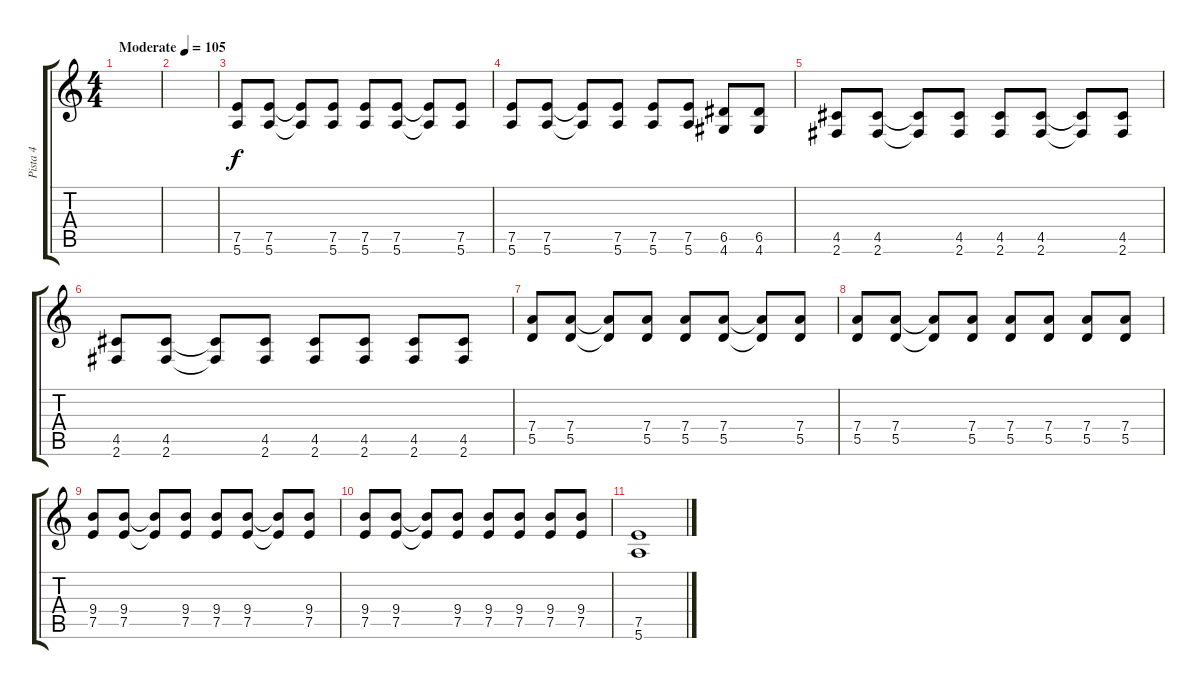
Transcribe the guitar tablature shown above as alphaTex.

\track ("Pista 4" "Pista 4") {instrument distortionguitar}
\staff {score tabs}
\tuning (E4 B3 G3 D3 A2 E2) {hide}
\ts (4 4)
\tempo (105 "Moderate")
\clef g2
\ks c
|
|
(7.5 5.6).8 (7.5 5.6).8 (7.5{t} 5.6{t}).8 (7.5 5.6).8 (7.5 5.6).8 (7.5 5.6).8 (7.5{t} 5.6{t}).8 (7.5 5.6).8 |
(7.5 5.6).8 (7.5 5.6).8 (7.5{t} 5.6{t}).8 (7.5 5.6).8 (7.5 5.6).8 (7.5 5.6).8 (6.5 4.6).8 (6.5 4.6).8 |
(4.5 2.6).8 (4.5 2.6).8 (4.5{t} 2.6{t}).8 (4.5 2.6).8 (4.5 2.6).8 (4.5 2.6).8 (4.5{t} 2.6{t}).8 (4.5 2.6).8 |
(4.5 2.6).8 (4.5 2.6).8 (4.5{t} 2.6{t}).8 (4.5 2.6).8 (4.5 2.6).8 (4.5 2.6).8 (4.5 2.6).8 (4.5 2.6).8 |
(7.4 5.5).8 (7.4 5.5).8 (7.4{t} 5.5{t}).8 (7.4 5.5).8 (7.4 5.5).8 (7.4 5.5).8 (7.4{t} 5.5{t}).8 (7.4 5.5).8 |
(7.4 5.5).8 (7.4 5.5).8 (7.4{t} 5.5{t}).8 (7.4 5.5).8 (7.4 5.5).8 (7.4 5.5).8 (7.4 5.5).8 (7.4 5.5).8 |
(9.4 7.5).8 (9.4 7.5).8 (9.4{t} 7.5{t}).8 (9.4 7.5).8 (9.4 7.5).8 (9.4 7.5).8 (9.4{t} 7.5{t}).8 (9.4 7.5).8 |
(9.4 7.5).8 (9.4 7.5).8 (9.4{t} 7.5{t}).8 (9.4 7.5).8 (9.4 7.5).8 (9.4 7.5).8 (9.4 7.5).8 (9.4 7.5).8 |
(7.5 5.6).1{volume 2}
